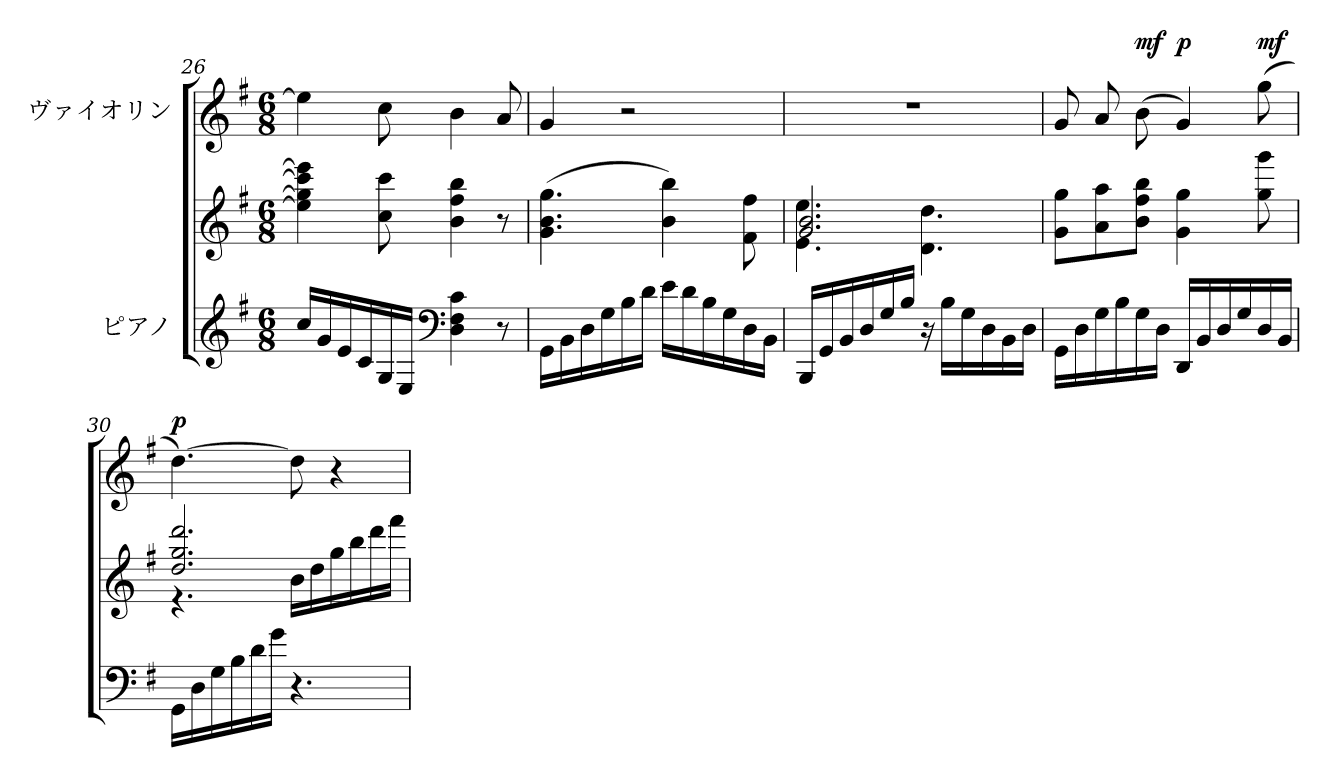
**kern	**kern	**kern	**dynam
*part2	*part2	*part1	*part1
*staff3	*staff2	*staff1	*staff1
*I"ピアノ	*	*I"ヴァイオリン	*
*clefG2	*clefG2	*clefG2	*
*k[f#]	*k[f#]	*k[f#]	*
*M6/8	*M6/8	*M6/8	*
=26	=26	=26	=26
16cc/LL	4ee\] 4gg\] 4ccc\] 4eee\]	4ee\]	.
16g/	.	.	.
16e/	.	.	.
16c/	.	.	.
16G/	8cc\ 8ccc\	8cc\	.
16E/JJ	.	.	.
*clefF4	*	*	*
4D\ 4F#\ 4c\	4b\ 4ff#\ 4bb\	4b\	.
8r	8r	8a/	.
!!LO:LB:g=z
=27	=27	=27	=27
16GG\LL	(>4.g\ 4.b\ 4.gg\	4g/	.
16BB\	.	.	.
16D\	.	.	.
16G\	.	.	.
16B\	.	2r	.
16d\JJ	.	.	.
16e\LL	4b\ 4bb\)	.	.
16d\	.	.	.
16B\	.	.	.
16G\	.	.	.
16D\	8f#\ 8ff#\	.	.
16BB\JJ	.	.	.
=28	=28	=28	=28
*	*^	*	*
16BBB/LL	2.g/ 2.b/	4.e\ 4.ee\	2.r	.
16GG/	.	.	.	.
16BB/	.	.	.	.
16D/	.	.	.	.
16G/	.	.	.	.
16B/JJ	.	.	.	.
16r	.	4.d\ 4.dd\	.	.
16B\LL	.	.	.	.
16G\	.	.	.	.
16D\	.	.	.	.
16BB\	.	.	.	.
16D\JJ	.	.	.	.
*	*v	*v	*	*
!!LO:LB:g=z
=29	=29	=29	=29
*	*	*MM27	*
16GG\LL	8g\ 8gg\L	8g/	.
16D\	.	.	.
16G\	8a\ 8aa\	8a/	.
16B\	.	.	.
!	!	!	!LO:DY:a
16G\	8b\ 8ff#\ 8bb\J	(>8b\	mf
16D\JJ	.	.	.
!	!	!	!LO:DY:a
16DD/LL	4g\ 4gg\	4g/)	p
16BB/	.	.	.
16D/	.	.	.
16G/	.	.	.
!	!	!	!LO:DY:a
16D/	8gg\ 8ggg\	(>8gg\	mf
16BB/JJ	.	.	.
=30	=30	=30	=30
*	*^	*	*
!	!	!	!	!LO:DY:a
16GG\LL	2.dd/ 2.gg/ 2.ddd/	4.r	[4.dd\)	p
16D\	.	.	.	.
16G\	.	.	.	.
16B\	.	.	.	.
16d\	.	.	.	.
16g\JJ	.	.	.	.
4.r	.	16b\LL	8dd\]	.
.	.	16dd\	.	.
.	.	16gg\	4r	.
.	.	16bb\	.	.
.	.	16ddd\	.	.
.	.	16fff#\JJ	.	.
*	*v	*v	*	*
=	=	=	=
*-	*-	*-	*-
